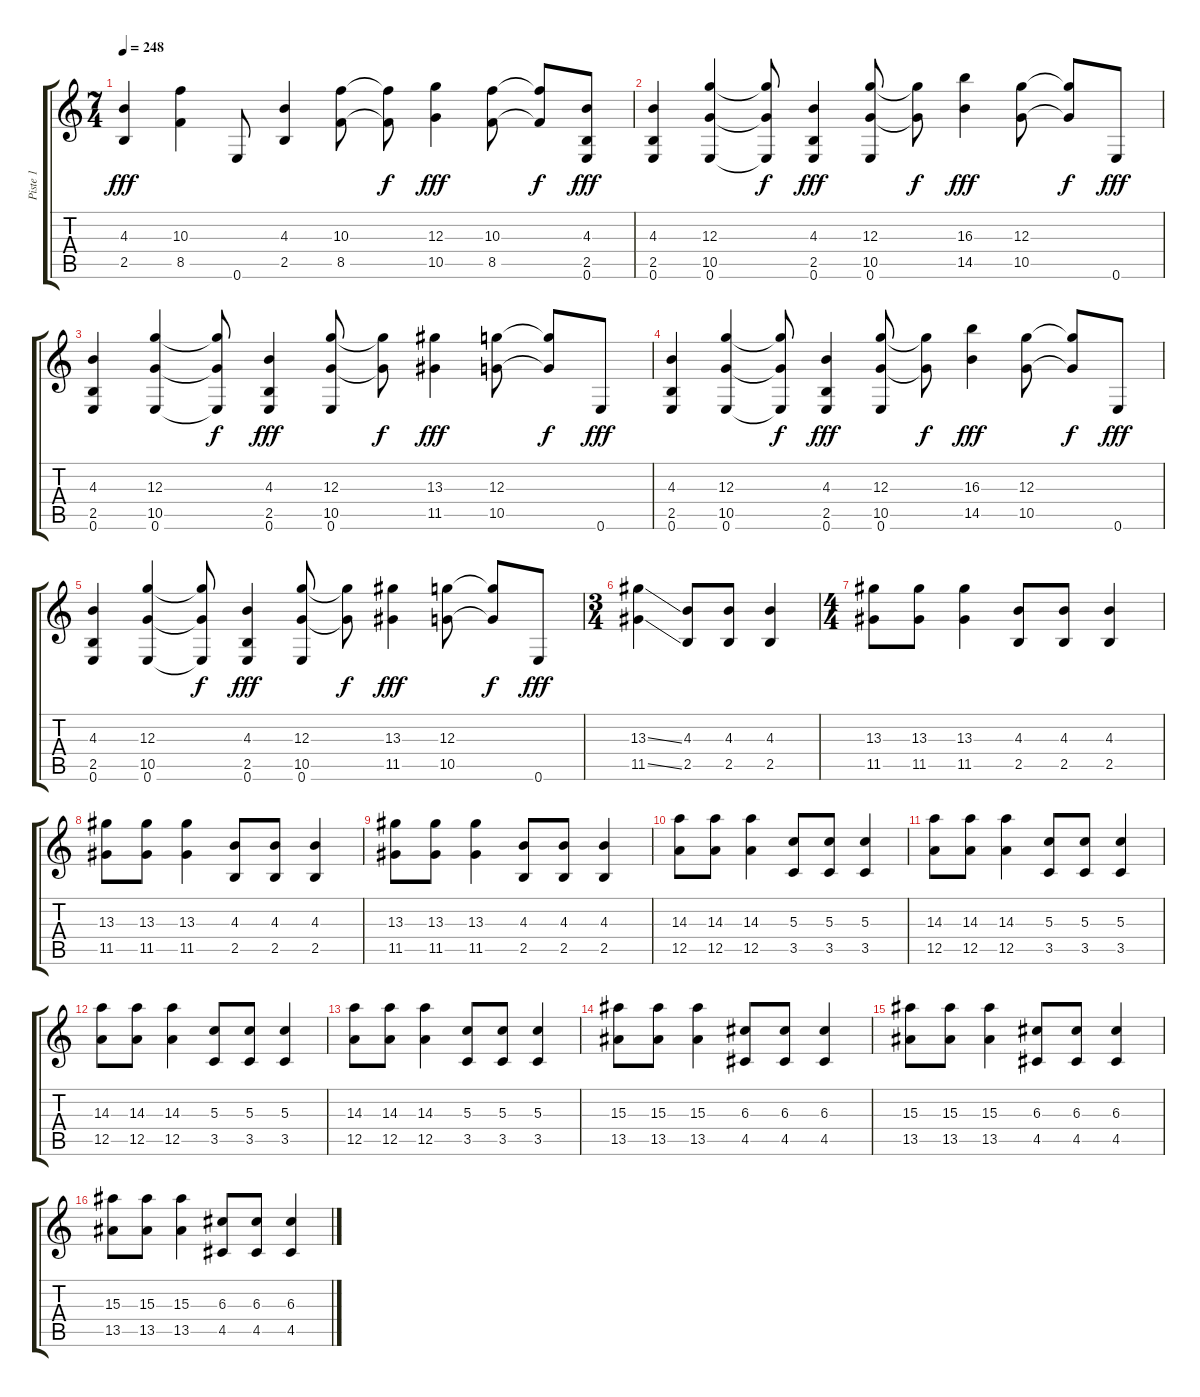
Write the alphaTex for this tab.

\track ("Piste 1" "Piste 1") {instrument distortionguitar}
\staff {score tabs}
\tuning (E4 B3 G3 D3 A2 E2) {hide}
\ts (7 4)
\tempo 248
\clef g2
\ks c
(4.3 2.5).4{dy fff} (10.3 8.5).4 0.6.8 (4.3 2.5).4 (10.3 8.5).8 (10.3{t} 8.5{t}).8{dy f} (12.3 10.5).4{dy fff} (10.3 8.5).8 (10.3{t} 8.5{t}).8{dy f} (4.3 2.5 0.6).8{dy fff} |
(4.3 2.5 0.6).4 (12.3 10.5 0.6).4 (12.3{t} 10.5{t} 0.6{t}).8{dy f} (4.3 2.5 0.6).4{dy fff} (12.3 10.5 0.6).8 (12.3{t} 10.5{t}).8{dy f} (16.3 14.5).4{dy fff} (12.3 10.5).8 (12.3{t} 10.5{t}).8{dy f} 0.6.8{dy fff} |
(4.3 2.5 0.6).4 (12.3 10.5 0.6).4 (12.3{t} 10.5{t} 0.6{t}).8{dy f} (4.3 2.5 0.6).4{dy fff} (12.3 10.5 0.6).8 (12.3{t} 10.5{t}).8{dy f} (13.3 11.5).4{dy fff} (12.3 10.5).8 (12.3{t} 10.5{t}).8{dy f} 0.6.8{dy fff} |
(4.3 2.5 0.6).4 (12.3 10.5 0.6).4 (12.3{t} 10.5{t} 0.6{t}).8{dy f} (4.3 2.5 0.6).4{dy fff} (12.3 10.5 0.6).8 (12.3{t} 10.5{t}).8{dy f} (16.3 14.5).4{dy fff} (12.3 10.5).8 (12.3{t} 10.5{t}).8{dy f} 0.6.8{dy fff} |
(4.3 2.5 0.6).4 (12.3 10.5 0.6).4 (12.3{t} 10.5{t} 0.6{t}).8{dy f} (4.3 2.5 0.6).4{dy fff} (12.3 10.5 0.6).8 (12.3{t} 10.5{t}).8{dy f} (13.3 11.5).4{dy fff} (12.3 10.5).8 (12.3{t} 10.5{t}).8{dy f} 0.6.8{dy fff} |
\ts (3 4)
(13.3{ss} 11.5{ss}).4 (4.3 2.5).8 (4.3 2.5).8 (4.3 2.5).4 |
\ts (4 4)
(13.3 11.5).8 (13.3 11.5).8 (13.3 11.5).4 (4.3 2.5).8 (4.3 2.5).8 (4.3 2.5).4 |
(13.3 11.5).8 (13.3 11.5).8 (13.3 11.5).4 (4.3 2.5).8 (4.3 2.5).8 (4.3 2.5).4 |
(13.3 11.5).8 (13.3 11.5).8 (13.3 11.5).4 (4.3 2.5).8 (4.3 2.5).8 (4.3 2.5).4 |
(14.3 12.5).8 (14.3 12.5).8 (14.3 12.5).4 (5.3 3.5).8 (5.3 3.5).8 (5.3 3.5).4 |
(14.3 12.5).8 (14.3 12.5).8 (14.3 12.5).4 (5.3 3.5).8 (5.3 3.5).8 (5.3 3.5).4 |
(14.3 12.5).8 (14.3 12.5).8 (14.3 12.5).4 (5.3 3.5).8 (5.3 3.5).8 (5.3 3.5).4 |
(14.3 12.5).8 (14.3 12.5).8 (14.3 12.5).4 (5.3 3.5).8 (5.3 3.5).8 (5.3 3.5).4 |
(15.3 13.5).8 (15.3 13.5).8 (15.3 13.5).4 (6.3 4.5).8 (6.3 4.5).8 (6.3 4.5).4 |
(15.3 13.5).8 (15.3 13.5).8 (15.3 13.5).4 (6.3 4.5).8 (6.3 4.5).8 (6.3 4.5).4 |
(15.3 13.5).8 (15.3 13.5).8 (15.3 13.5).4 (6.3 4.5).8 (6.3 4.5).8 (6.3 4.5).4
